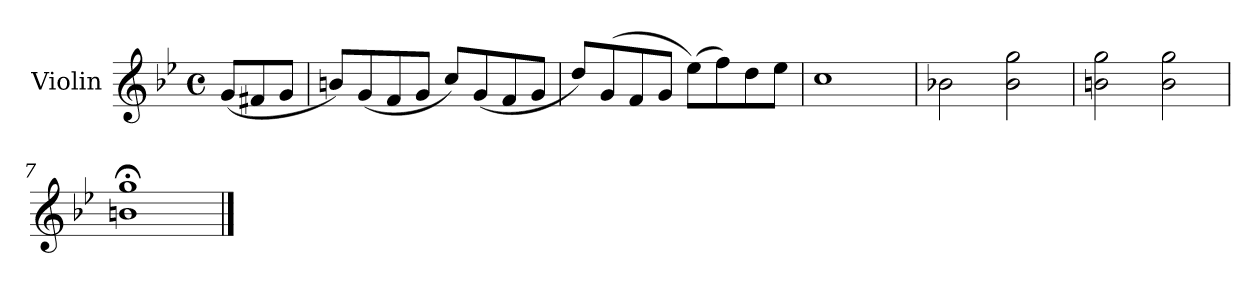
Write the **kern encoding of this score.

**kern
*part1
*staff1
*I"Violin
*I'Vln.
*clefG2
*k[b-e-]
*M4/4
*met(c)
=1
(<8g/L
8f#X/
8g/J
=2
8bn/L)
(<8g/
8f/
8g/J
8cc/L)
(<8g/
8f/
8g/J
=3
8dd/L)
(>8g/
8f/
8g/J
(>8ee-\L)
8ff\)
8dd\
8ee-\J
=4
1cc
=5
2b-X\
2b-\ 2gg\
=6
2bn\ 2gg\
2b\ 2gg\
=7
1bn;< 1gg;<
==
*-
